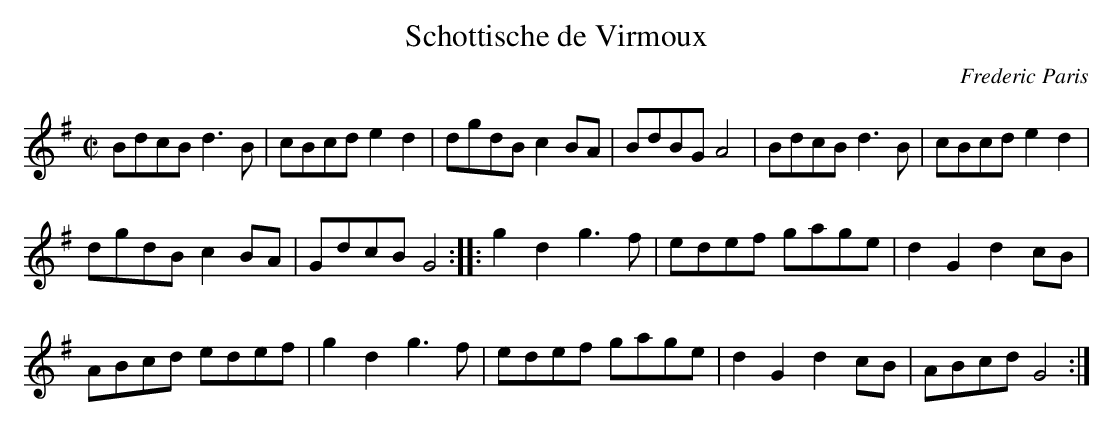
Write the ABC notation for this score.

X:1
T:Schottische de Virmoux
M:C|
L:1/8
C:Frederic Paris
K:G major
BdcB d3B | cBcd e2d2 | dgdB c2BA | BdBG A4 | BdcB d3B | cBcd e2d2 |
dgdB c2BA | GdcB G4 :: g2d2 g3f | edef gage | d2G2 d2cB |
ABcd edef | g2d2g3f | edef gage | d2G2 d2cB | ABcd G4 :|
